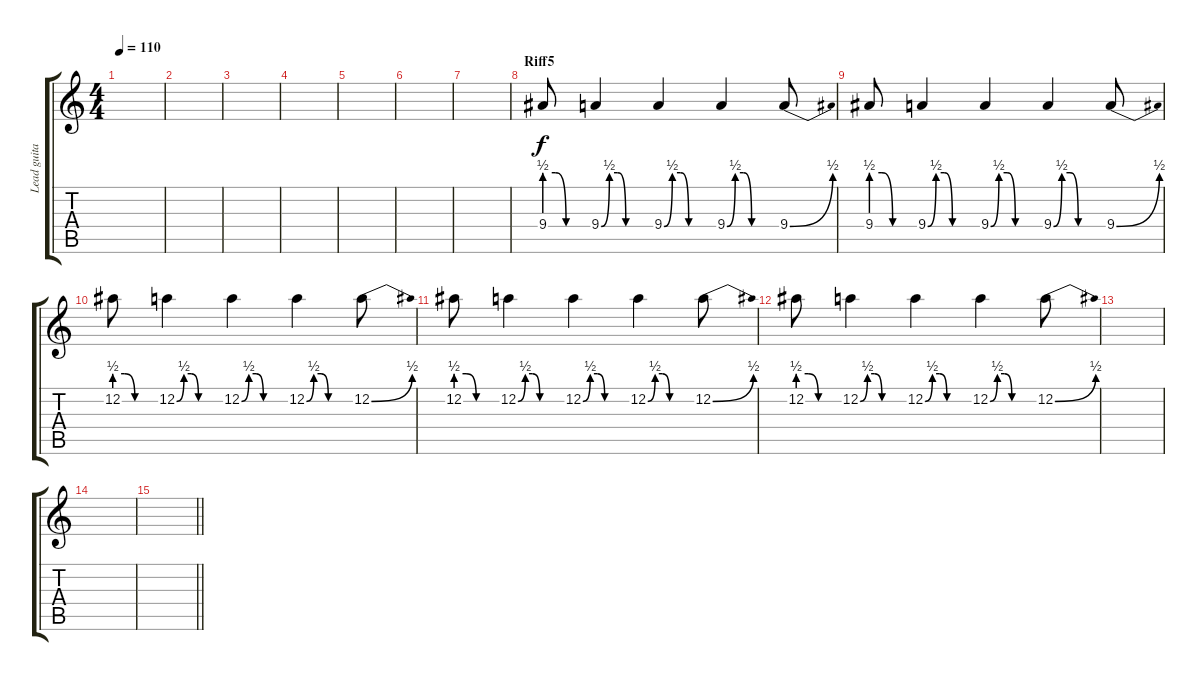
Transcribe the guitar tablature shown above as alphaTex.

\track ("Lead guitar 2" "Lead guita") {instrument overdrivenguitar}
\staff {score tabs}
\tuning (D4 A3 F3 C3 G2 D2) {hide}
\ts (4 4)
\tempo 110
\clef g2
\ks c
|
|
|
|
|
|
|
\section ("" "Riff5")
9.4{be (custom 0 2 15 2 30 0 60 0)}.8 9.4{be (custom 0 0 10 2 20 2 30 0 60 0)}.4 9.4{be (custom 0 0 10 2 20 2 30 0 60 0)}.4 9.4{be (custom 0 0 10 2 20 2 30 0 60 0)}.4 9.4{be (bend 0 0 60 2)}.8 |
9.4{be (custom 0 2 15 2 30 0 60 0)}.8 9.4{be (custom 0 0 10 2 20 2 30 0 60 0)}.4 9.4{be (custom 0 0 10 2 20 2 30 0 60 0)}.4 9.4{be (custom 0 0 10 2 20 2 30 0 60 0)}.4 9.4{be (bend 0 0 60 2)}.8 |
12.2{be (custom 0 2 15 2 30 0 60 0)}.8 12.2{be (custom 0 0 10 2 20 2 30 0 60 0)}.4 12.2{be (custom 0 0 10 2 20 2 30 0 60 0)}.4 12.2{be (custom 0 0 10 2 20 2 30 0 60 0)}.4 12.2{be (bend 0 0 60 2)}.8 |
12.2{be (custom 0 2 15 2 30 0 60 0)}.8{volume 11} 12.2{be (custom 0 0 10 2 20 2 30 0 60 0)}.4{volume 10} 12.2{be (custom 0 0 10 2 20 2 30 0 60 0)}.4{volume 9} 12.2{be (custom 0 0 10 2 20 2 30 0 60 0)}.4{volume 8} 12.2{be (bend 0 0 60 2)}.8{volume 7} |
12.2{be (custom 0 2 15 2 30 0 60 0)}.8{volume 6} 12.2{be (custom 0 0 10 2 20 2 30 0 60 0)}.4{volume 5} 12.2{be (custom 0 0 10 2 20 2 30 0 60 0)}.4{volume 4} 12.2{be (custom 0 0 10 2 20 2 30 0 60 0)}.4{volume 3} 12.2{be (bend 0 0 60 2)}.8{volume 2} |
|
|
\barLineRight lightlight
